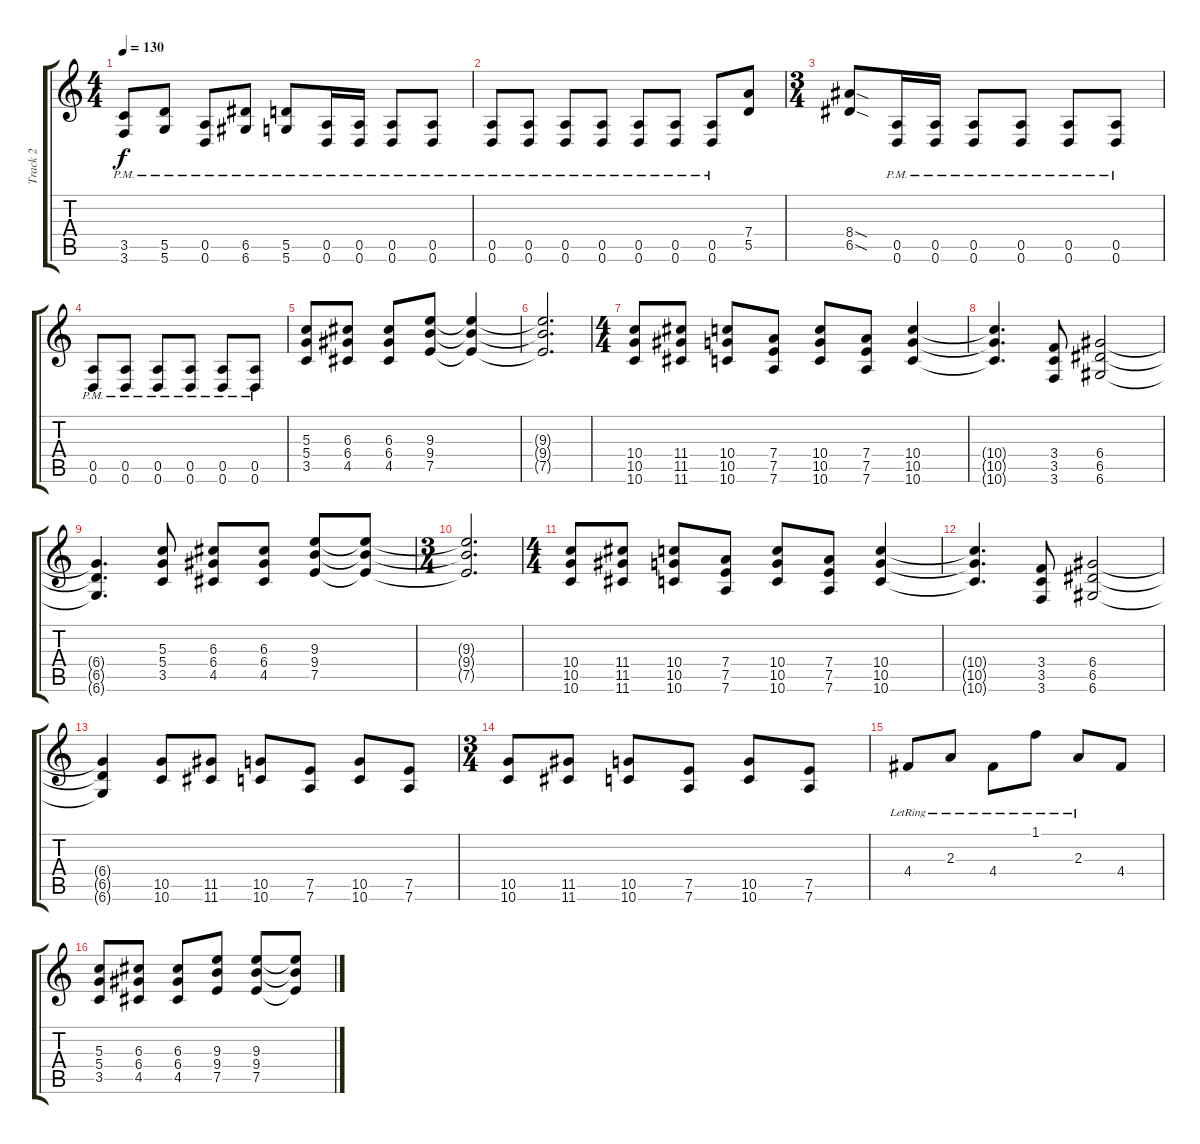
\track ("Track 2" "Track 2") {instrument distortionguitar}
\staff {score tabs}
\tuning (E4 B3 G3 D3 A2 D2) {hide}
\ts (4 4)
\tempo 130
\clef g2
\ks c
(3.5{pm} 3.6{pm}).8{dy f} (5.5{pm} 5.6{pm}).8 (0.5{pm} 0.6{pm}).8 (6.5{pm} 6.6{pm}).8 (5.5{pm} 5.6{pm}).8 (0.5{pm} 0.6{pm}).16 (0.5{pm} 0.6{pm}).16 (0.5{pm} 0.6{pm}).8 (0.5{pm} 0.6{pm}).8 |
(0.5{pm} 0.6{pm}).8 (0.5{pm} 0.6{pm}).8 (0.5{pm} 0.6{pm}).8 (0.5{pm} 0.6{pm}).8 (0.5{pm} 0.6{pm}).8 (0.5{pm} 0.6{pm}).8 (0.5{pm} 0.6{pm}).8 (7.4 5.5).8 |
\ts (3 4)
(8.4{sod} 6.5{sod}).8 (0.5{pm} 0.6{pm}).16 (0.5{pm} 0.6{pm}).16 (0.5{pm} 0.6{pm}).8 (0.5{pm} 0.6{pm}).8 (0.5{pm} 0.6{pm}).8 (0.5{pm} 0.6{pm}).8 |
(0.5{pm} 0.6{pm}).8 (0.5{pm} 0.6{pm}).8 (0.5{pm} 0.6{pm}).8 (0.5{pm} 0.6{pm}).8 (0.5{pm} 0.6{pm}).8 (0.5{pm} 0.6{pm}).8 |
(5.3 5.4 3.5).8 (6.3 6.4 4.5).8 (6.3 6.4 4.5).8 (9.3 9.4 7.5).8 (9.3{t} 9.4{t} 7.5{t}).4 |
(9.3{t} 9.4{t} 7.5{t}).2{d} |
\ts (4 4)
(10.4 10.5 10.6).8 (11.4 11.5 11.6).8 (10.4 10.5 10.6).8 (7.4 7.5 7.6).8 (10.4 10.5 10.6).8 (7.4 7.5 7.6).8 (10.4 10.5 10.6).4 |
(10.4{t} 10.5{t} 10.6{t}).4{d} (3.4 3.5 3.6).8 (6.4 6.5 6.6).2 |
(6.4{t} 6.5{t} 6.6{t}).4{d} (5.3 5.4 3.5).8 (6.3 6.4 4.5).8 (6.3 6.4 4.5).8 (9.3 9.4 7.5).8 (9.3{t} 9.4{t} 7.5{t}).8 |
\ts (3 4)
(9.3{t} 9.4{t} 7.5{t}).2{d} |
\ts (4 4)
(10.4 10.5 10.6).8 (11.4 11.5 11.6).8 (10.4 10.5 10.6).8 (7.4 7.5 7.6).8 (10.4 10.5 10.6).8 (7.4 7.5 7.6).8 (10.4 10.5 10.6).4 |
(10.4{t} 10.5{t} 10.6{t}).4{d} (3.4 3.5 3.6).8 (6.4 6.5 6.6).2 |
(6.4{t} 6.5{t} 6.6{t}).4 (10.5 10.6).8 (11.5 11.6).8 (10.5 10.6).8 (7.5 7.6).8 (10.5 10.6).8 (7.5 7.6).8 |
\ts (3 4)
(10.5 10.6).8 (11.5 11.6).8 (10.5 10.6).8 (7.5 7.6).8 (10.5 10.6).8 (7.5 7.6).8 |
4.4{lr}.8 2.3{lr}.8 4.4{lr}.8 1.1{lr}.8 2.3{lr}.8 4.4.8 |
(5.3 5.4 3.5).8 (6.3 6.4 4.5).8 (6.3 6.4 4.5).8 (9.3 9.4 7.5).8 (9.3 9.4 7.5).8 (9.3{t} 9.4{t} 7.5{t}).8
